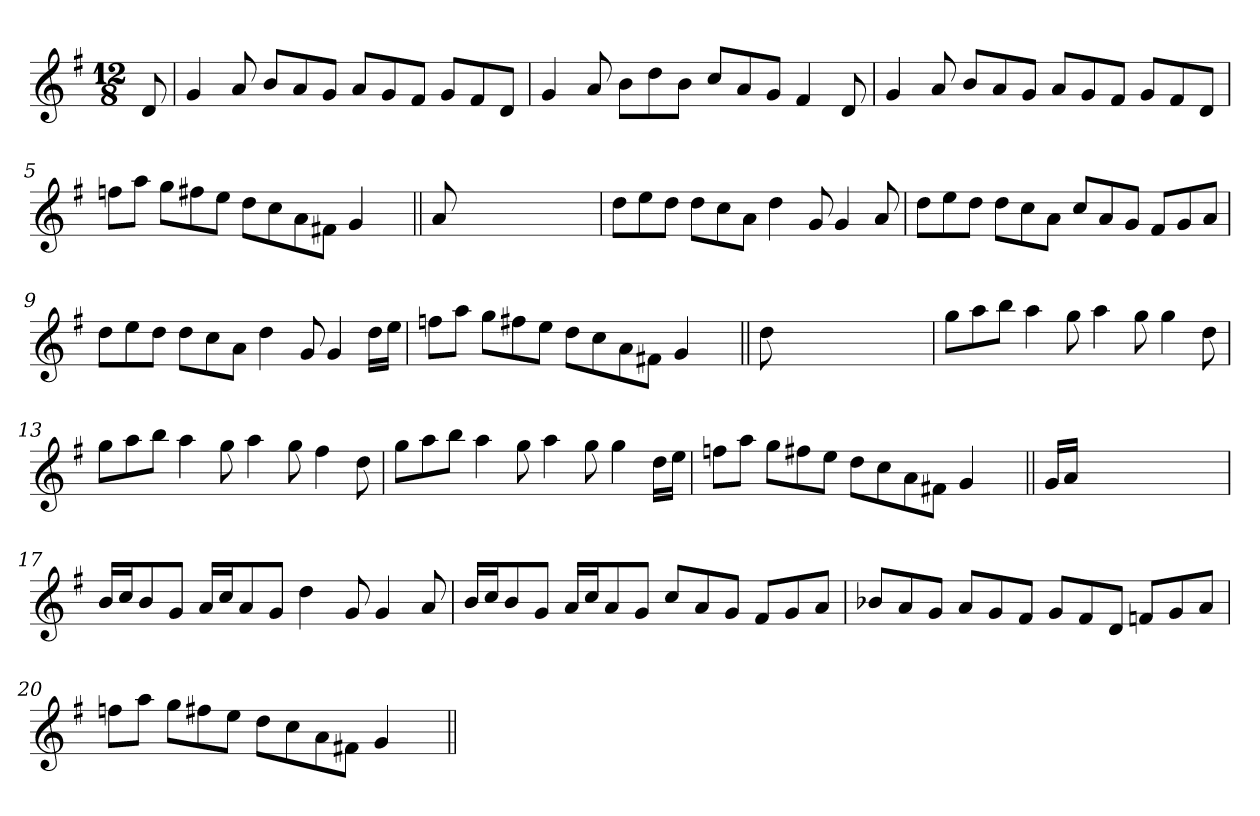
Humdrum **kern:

**kern
*part1
*staff1
*clefG2
*k[f#]
*G:
*M12/8
=1
8d/
=2
4g/
8a/
8b/L
8a/
8g/J
8a/L
8g/
8f#/J
8g/L
8f#/
8d/J
=3
4g/
8a/
8b\L
8dd\
8b\J
8cc/L
8a/
8g/J
4f#/
8d/
=4
4g/
8a/
8b/L
8a/
8g/J
8a/L
8g/
8f#/J
8g/L
8f#/
8d/J
!!LO:LB:g=z
=5
8ffn\L
8aa\J
8gg\L
8ff#X\
8ee\J
8dd\L
8cc\
8a\
8f#X\J
4g/
8ryy
=6||
8a/
1ryy
4.ryy
=7
8dd\L
8ee\
8dd\J
8dd\L
8cc\
8a\J
4dd\
8g/
4g/
8a/
=8
8dd\L
8ee\
8dd\J
8dd\L
8cc\
8a\J
8cc/L
8a/
8g/J
8f#/L
8g/
8a/J
!!LO:LB:g=z
=9
8dd\L
8ee\
8dd\J
8dd\L
8cc\
8a\J
4dd\
8g/
4g/
16dd\LL
16ee\JJ
=10
8ffn\L
8aa\J
8gg\L
8ff#X\
8ee\J
8dd\L
8cc\
8a\
8f#X\J
4g/
8ryy
=11||
8dd\
1ryy
4.ryy
=12
8gg\L
8aa\
8bb\J
4aa\
8gg\
4aa\
8gg\
4gg\
8dd\
!!LO:LB:g=z
=13
8gg\L
8aa\
8bb\J
4aa\
8gg\
4aa\
8gg\
4ff#\
8dd\
=14
8gg\L
8aa\
8bb\J
4aa\
8gg\
4aa\
8gg\
4gg\
16dd\LL
16ee\JJ
=15
8ffn\L
8aa\J
8gg\L
8ff#X\
8ee\J
8dd\L
8cc\
8a\
8f#X\J
4g/
8ryy
=16||
16g/LL
16a/JJ
1ryy
4.ryy
!!LO:LB:g=z
=17
16b/LL
16cc/J
8b/
8g/J
16a/LL
16cc/J
8a/
8g/J
4dd\
8g/
4g/
8a/
=18
16b/LL
16cc/J
8b/
8g/J
16a/LL
16cc/J
8a/
8g/J
8cc/L
8a/
8g/J
8f#/L
8g/
8a/J
=19
8b-X/L
8a/
8g/J
8a/L
8g/
8f#/J
8g/L
8f#/
8d/J
8fn/L
8g/
8a/J
!!LO:LB:g=z
=20
8ffn\L
8aa\J
8gg\L
8ff#X\
8ee\J
8dd\L
8cc\
8a\
8f#X\J
4g/
8ryy
=||
*-
